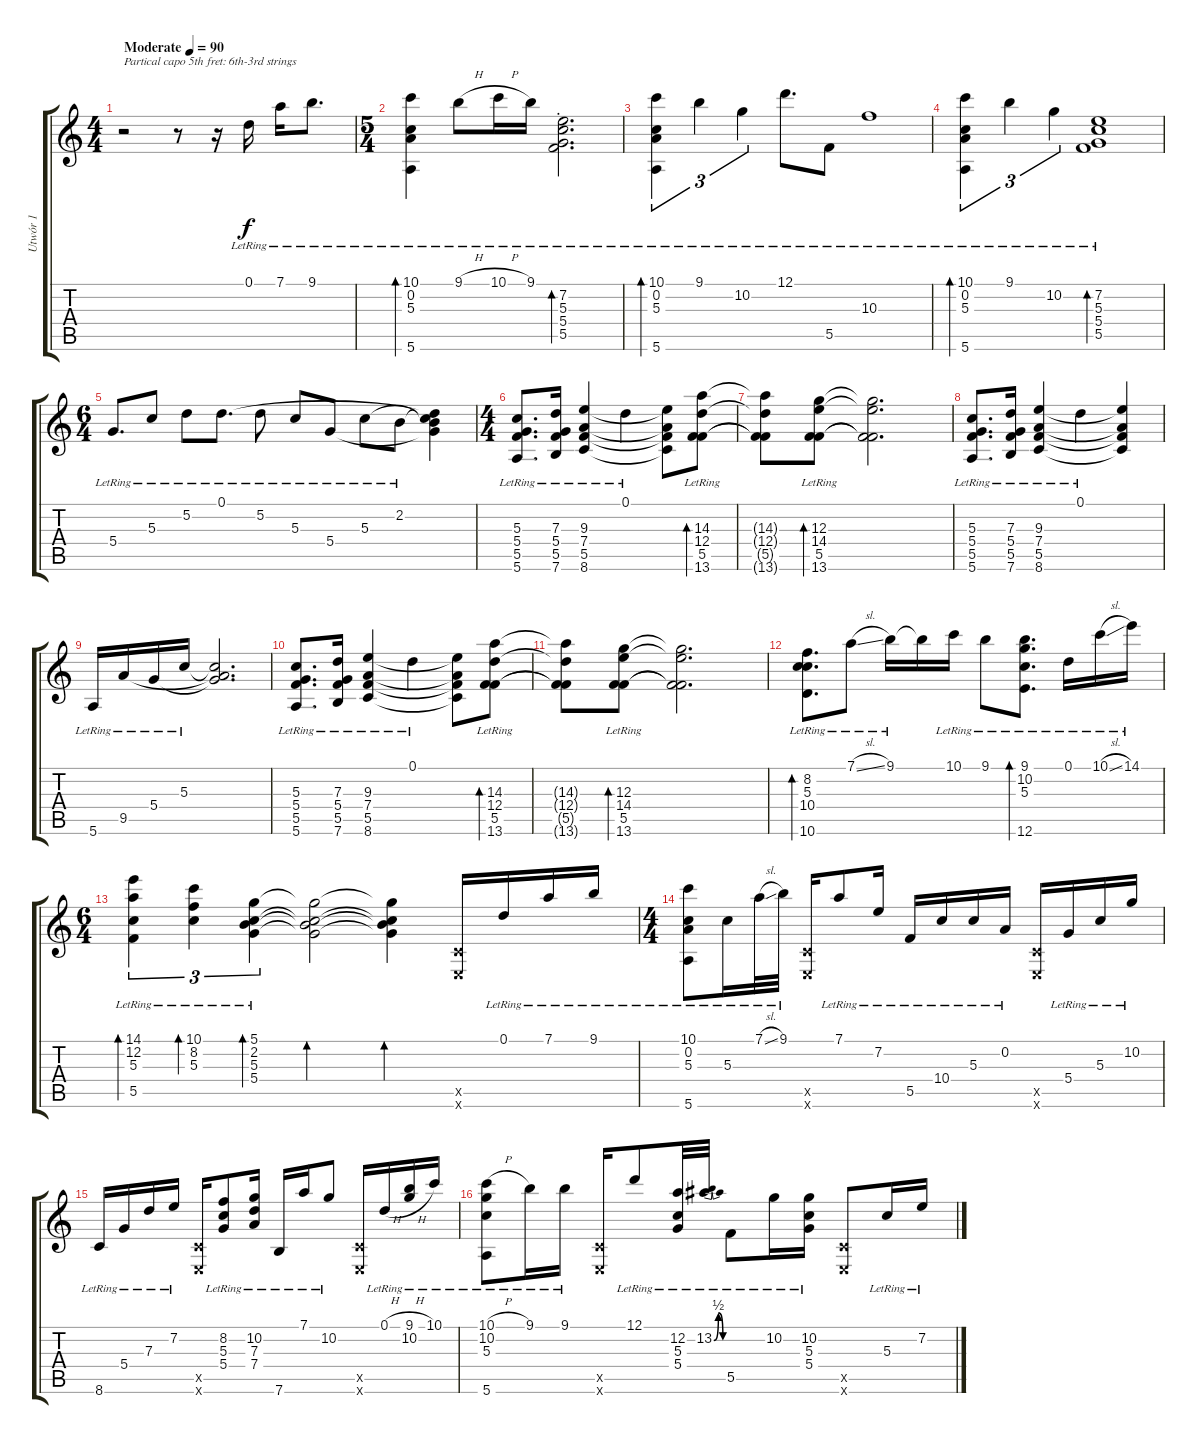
\track ("Utwór 1" "Utwór 1") {instrument acousticguitarsteel}
\staff {score tabs}
\tuning (D4 A3 G3 D3 C3 E2) {hide}
\ts (4 4)
\tempo (90 "Moderate")
\clef g2
\ks c
r.2{txt "Partical capo 5th fret: 6th-3rd strings" dy f instrument acousticguitarsteel} r.8 r.16 0.1{lr}.16 7.1{lr}.16 9.1{lr}.8{d} |
\ts (5 4)
(10.1{lr} 0.2{lr} 5.3{lr} 5.6{lr}).4{bd 480} 9.1{h lr}.8 10.1{h lr}.16 9.1{lr}.16 (7.2{lr} 5.3{lr} 5.4{st lr} 5.5{lr}).2{d bd 480} |
(10.1{lr} 0.2{lr} 5.3{lr} 5.6{lr}).4{tu (3 2) bd 480} 9.1{lr}.4{tu (3 2)} 10.2{lr}.4{tu (3 2)} 12.1{lr}.8{d} 5.5{lr}.8 10.3{lr}.1 |
(10.1{lr} 0.2{lr} 5.3{lr} 5.6{lr}).4{tu (3 2) bd 480} 9.1{lr}.4{tu (3 2)} 10.2{lr}.4{tu (3 2)} (7.2{lr} 5.3{lr} 5.4{lr} 5.5{lr}).1{bd 480} |
\ts (6 4)
5.4{lr}.8{d} 5.3{lr}.8 5.2{lr}.8 0.1{lr}.8{d} 5.2{lr}.8 5.3{lr}.8 5.4{lr}.8 5.3{lr}.8 2.2{lr}.8 (0.1{t} 2.2{t} 5.3{t} 5.4{t}).4 |
\ts (4 4)
(5.3{lr} 5.4{lr} 5.5{lr} 5.6{lr}).8{d} (7.3{lr} 5.4{lr} 5.5{lr} 7.6{lr}).16 (9.3{lr} 7.4{lr} 5.5{lr} 8.6{lr}).4 0.1{lr}.4 (9.3{t} 7.4{t} 5.5{t} 8.6{t}).8 (14.3{lr} 12.4{lr} 5.5{lr} 13.6{lr}).8{bd 480} |
(14.3{t} 12.4{t} 5.5{t} 13.6{t}).8 (12.3{lr} 14.4{lr} 5.5{lr} 13.6{lr}).8{bd 480} (12.3{t} 14.4{t} 5.5{t} 13.6{t}).2{d} |
(5.3{lr} 5.4{lr} 5.5{lr} 5.6{lr}).8{d} (7.3{lr} 5.4{lr} 5.5{lr} 7.6{lr}).16 (9.3{lr} 7.4{lr} 5.5{lr} 8.6{lr}).4 0.1{lr}.4 (9.3{t} 7.4{t} 5.5{t} 8.6{t}).4 |
5.6{lr}.16 9.5{lr}.16 5.4{lr}.16 5.3{lr}.16 (5.3{t} 5.4{t} 9.5{t}).2{d} |
(5.3{lr} 5.4{lr} 5.5{lr} 5.6{lr}).8{d} (7.3{lr} 5.4{lr} 5.5{lr} 7.6{lr}).16 (9.3{lr} 7.4{lr} 5.5{lr} 8.6{lr}).4 0.1{lr}.4 (9.3{t} 7.4{t} 5.5{t} 8.6{t}).8 (14.3{lr} 12.4{lr} 5.5{lr} 13.6{lr}).8{bd 480} |
(14.3{t} 12.4{t} 5.5{t} 13.6{t}).8 (12.3{lr} 14.4{lr} 5.5{lr} 13.6{lr}).8{bd 480} (12.3{t} 14.4{t} 5.5{t} 13.6{t}).2{d} |
(8.2{lr} 5.3{lr} 10.4{lr} 10.6{lr}).8{d bd 480} 7.1{sl lr}.8 9.1{lr}.16 9.1{t}.16 10.1{lr}.16 9.1{lr}.8 (9.1{lr} 10.2{lr} 5.3{lr} 12.6{lr}).8{d bd 480} 0.1{lr}.16 10.1{sl lr}.16 14.1{lr}.16 |
\ts (6 4)
(14.1{lr} 12.2{lr} 5.3{lr} 5.5{lr}).4{tu (3 2) bd 480} (10.1{lr} 8.2{lr} 5.3{lr}).4{tu (3 2) bd 480} (5.1{lr} 2.2{lr} 5.3{lr} 5.4{lr}).4{tu (3 2) bd 480} (5.1{t} 2.2{t} 5.3{t} 5.4{t}).2{bd 480} (5.1{t} 2.2{t} 5.3{t} 5.4{t}).4{bd 480} (0.5{x} 0.6{x}).16 0.1{lr}.16 7.1{lr}.16 9.1{lr}.16 |
\ts (4 4)
(10.1{lr} 0.2{lr} 5.3{lr} 5.6{lr}).8 5.3{lr}.16 7.1{sl lr}.32 9.1{lr}.32 (0.5{x} 0.6{x}).16 7.1{lr}.8 7.2{lr}.16 5.5{lr}.16 10.4{lr}.16 5.3{lr}.16 0.2{lr}.16 (0.5{x} 0.6{x}).16 5.4{lr}.16 5.3{lr}.16 10.2{lr}.16 |
8.6{lr}.16 5.4{lr}.16 7.3{lr}.16 7.2{lr}.16 (0.5{x} 0.6{x}).16 (8.2{lr} 5.3{lr} 5.4{lr}).8 (10.2{lr} 7.3{lr} 7.4{lr}).16 7.6{lr}.16 7.1{lr}.16 10.2{lr}.8 (0.5{x} 0.6{x}).16 0.1{h lr}.16 (9.1{h lr} 10.2{lr}).16 10.1{lr}.16 |
(10.1{h lr} 10.2{lr} 5.3{lr} 5.6{lr}).8 9.1{lr}.16 9.1{lr}.16 (0.5{x} 0.6{x}).16 12.1{lr}.8 (12.2{lr} 5.3{lr} 5.4{lr}).32 13.2{be (bendrelease 0 0 30 2 30 2 60 0) lr}.32 5.5{lr}.8 10.2{lr}.16 (10.2{lr} 5.3{lr} 5.4{lr}).16 (0.5{x} 0.6{x}).8 5.3{lr}.16 7.2{lr}.16
